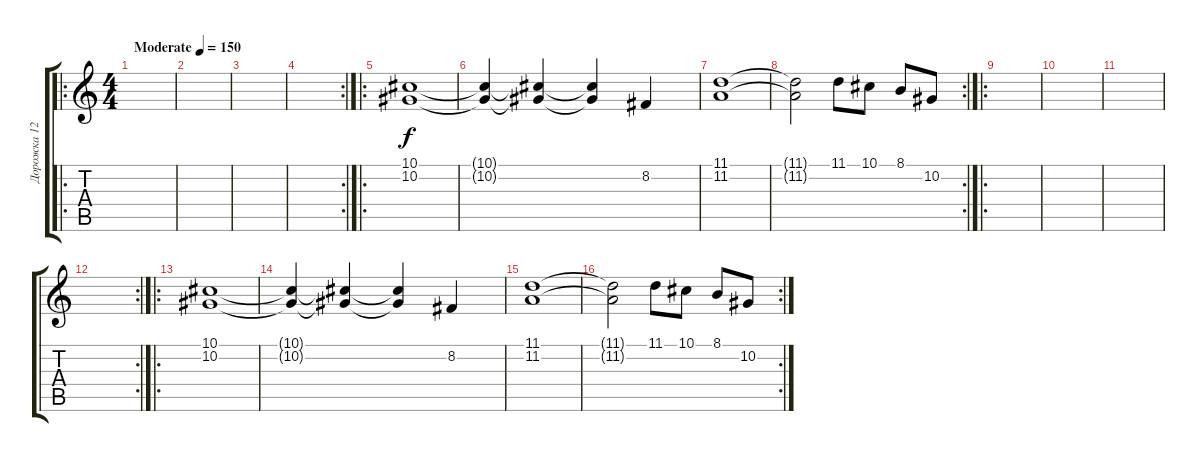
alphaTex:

\track ("Дорожка 12" "Дорожка 12") {instrument stringensemble1}
\staff {score tabs}
\tuning (Eb4 Bb3 Gb3 Db3 Ab2 Eb2) {hide}
\ro
\ts (4 4)
\tempo (150 "Moderate")
\clef g2
\ks c
|
|
|
\rc 2
|
\ro
(10.1 10.2).1 |
(10.1{t} 10.2{t}).4 (10.1{t} 10.2{t}).4 (10.1{t} 10.2{t}).4 8.2.4 |
(11.1 11.2).1 |
\rc 2
(11.1{t} 11.2{t}).2 11.1.8 10.1.8 8.1.8 10.2.8 |
\ro
|
|
|
\rc 2
|
\ro
(10.1 10.2).1 |
(10.1{t} 10.2{t}).4 (10.1{t} 10.2{t}).4 (10.1{t} 10.2{t}).4 8.2.4 |
(11.1 11.2).1 |
\rc 2
(11.1{t} 11.2{t}).2 11.1.8 10.1.8 8.1.8 10.2.8
